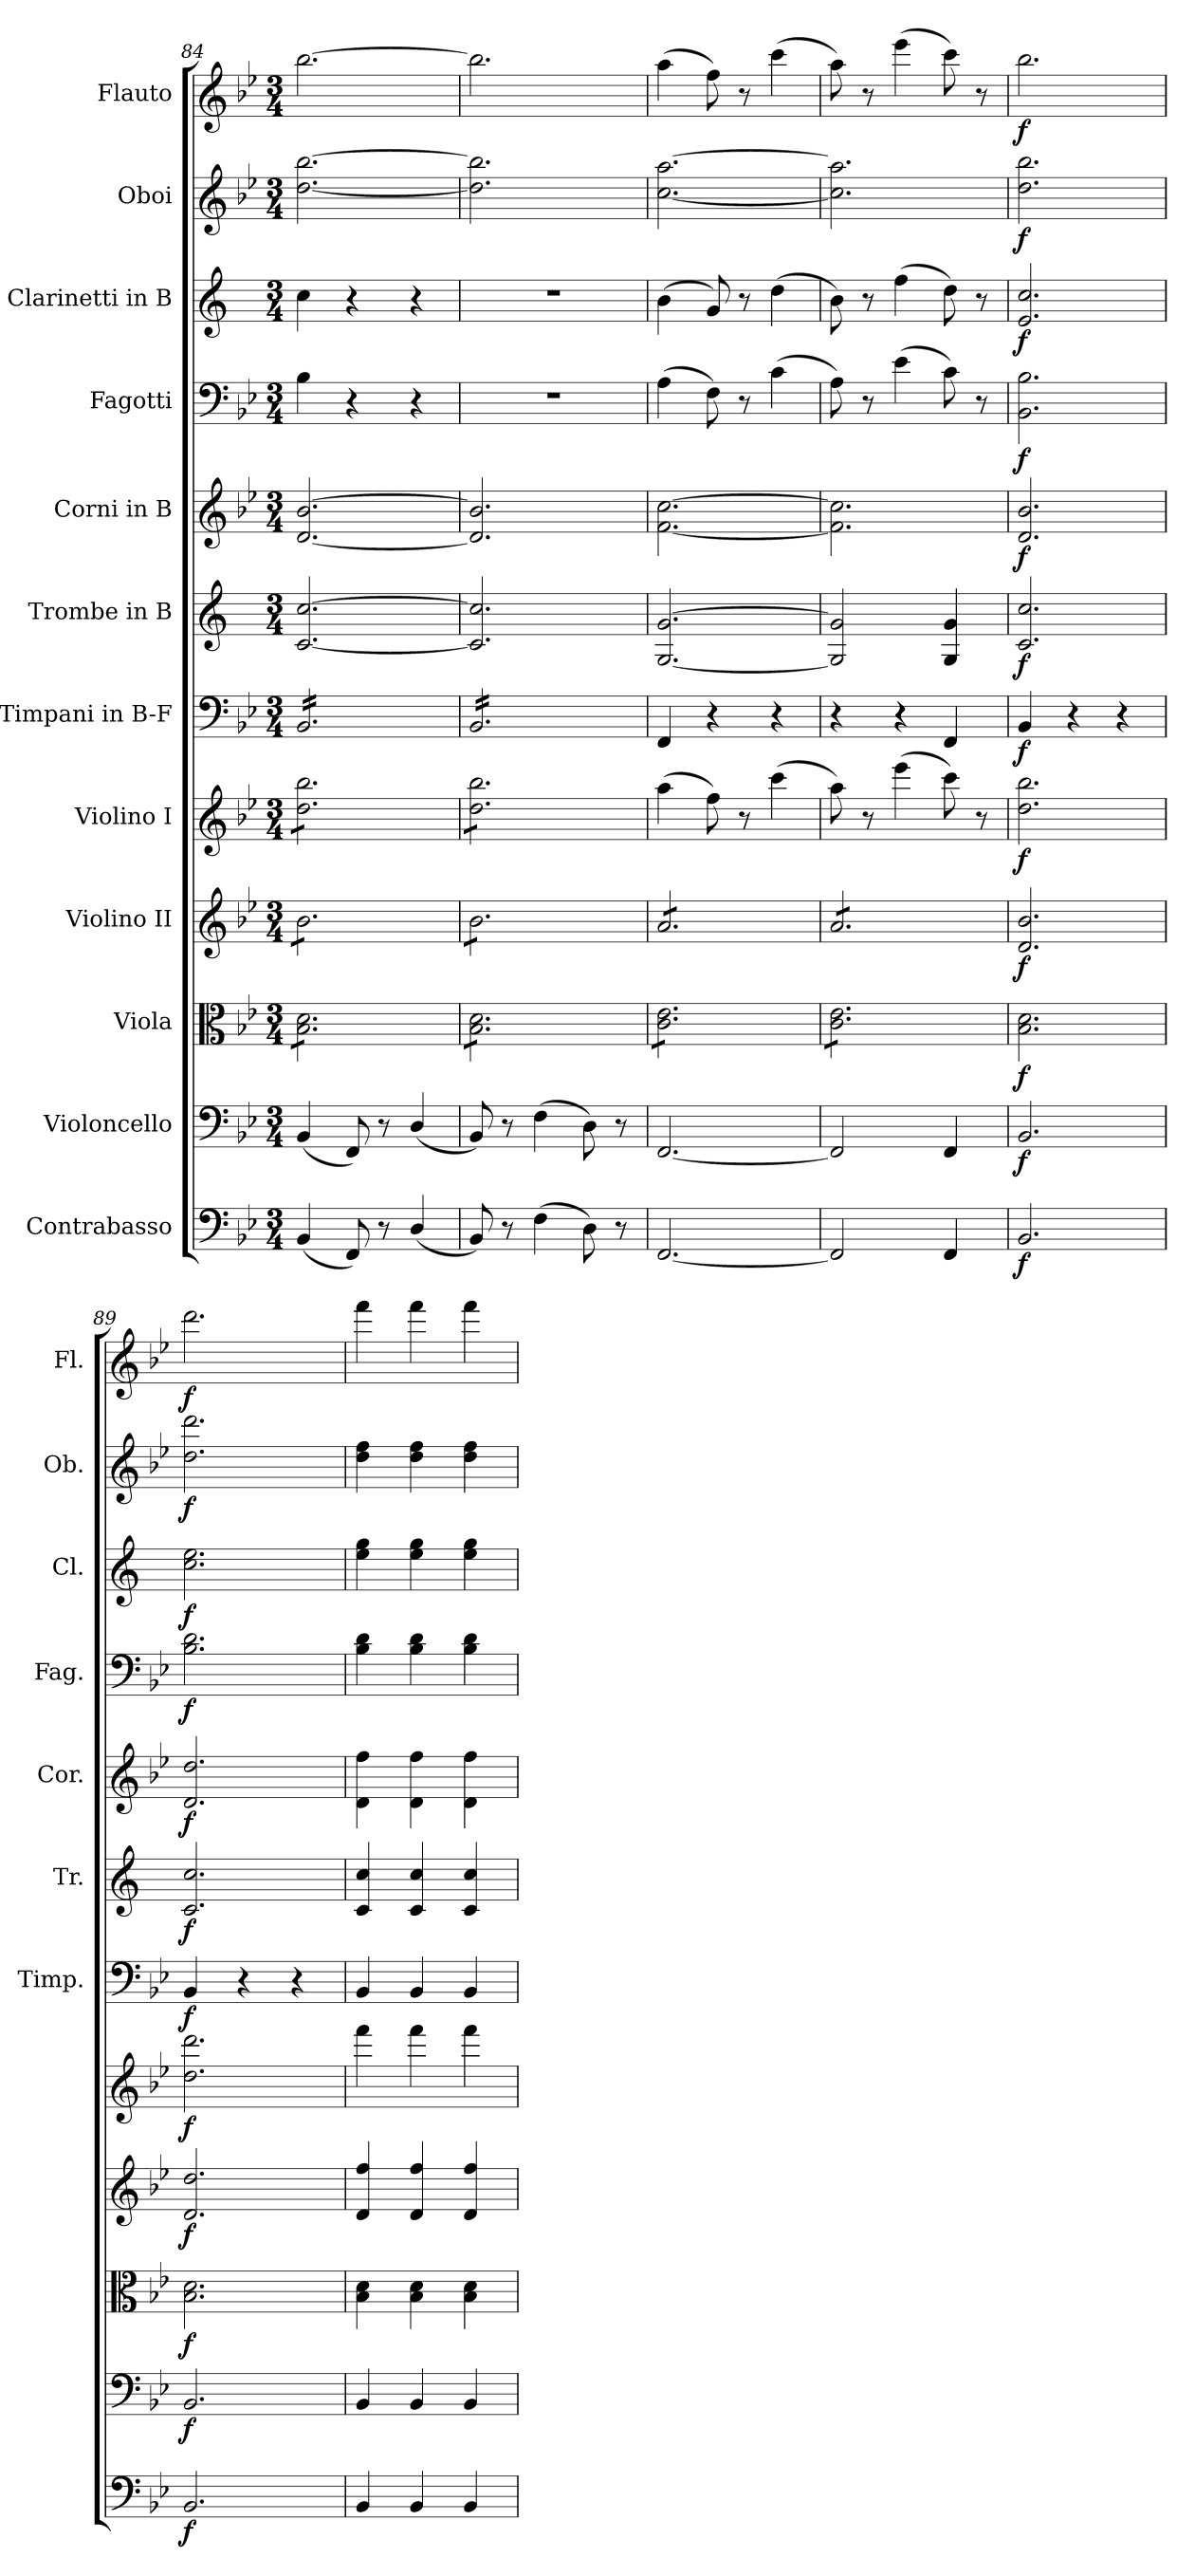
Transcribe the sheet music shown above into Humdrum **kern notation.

**kern	**dynam	**kern	**dynam	**kern	**dynam	**kern	**dynam	**kern	**dynam	**kern	**dynam	**kern	**dynam	**kern	**dynam	**kern	**dynam	**kern	**dynam	**kern	**dynam	**kern	**dynam
*part12	*part12	*part11	*part11	*part10	*part10	*part9	*part9	*part8	*part8	*part7	*part7	*part6	*part6	*part5	*part5	*part4	*part4	*part3	*part3	*part2	*part2	*part1	*part1
*staff12	*staff12	*staff11	*staff11	*staff10	*staff10	*staff9	*staff9	*staff8	*staff8	*staff7	*staff7	*staff6	*staff6	*staff5	*staff5	*staff4	*staff4	*staff3	*staff3	*staff2	*staff2	*staff1	*staff1
*I"Contrabasso	*	*I"Violoncello	*	*I"Viola	*	*I"Violino II	*	*I"Violino I	*	*I"Timpani in B-F	*	*I"Trombe in B	*	*I"Corni in B	*	*I"Fagotti	*	*I"Clarinetti in B	*	*I"Oboi	*	*I"Flauto	*
*	*	*	*	*	*	*	*	*	*	*I'Timp.	*	*I'Tr.	*	*I'Cor.	*	*I'Fag.	*	*I'Cl.	*	*I'Ob.	*	*I'Fl.	*
!!LO:PB:g=z
*clefF4	*	*clefF4	*	*clefC3	*	*clefG2	*	*clefG2	*	*clefF4	*	*clefG2	*	*clefG2	*	*clefF4	*	*clefG2	*	*clefG2	*	*clefG2	*
*ITrd7c12	*	*	*	*	*	*	*	*	*	*	*	*ITrd1c2	*	*ITrd8c14	*	*	*	*ITrd1c2	*	*	*	*	*
*k[b-e-]	*	*k[b-e-]	*	*k[b-e-]	*	*k[b-e-]	*	*k[b-e-]	*	*k[b-e-]	*	*k[b-e-]	*	*k[b-e-]	*	*k[b-e-]	*	*k[b-e-]	*	*k[b-e-]	*	*k[b-e-]	*
*M3/4	*	*M3/4	*	*M3/4	*	*M3/4	*	*M3/4	*	*M3/4	*	*M3/4	*	*M3/4	*	*M3/4	*	*M3/4	*	*M3/4	*	*M3/4	*
=84	=84	=84	=84	=84	=84	=84	=84	=84	=84	=84	=84	=84	=84	=84	=84	=84	=84	=84	=84	=84	=84	=84	=84
*	*	*	*	*tremolo	*	*	*	*	*	*	*	*	*	*	*	*	*	*	*	*	*	*	*
*	*	*	*	*	*	*tremolo	*	*	*	*	*	*	*	*	*	*	*	*	*	*	*	*	*
*	*	*	*	*	*	*	*	*tremolo	*	*	*	*	*	*	*	*	*	*	*	*	*	*	*
*	*	*	*	*	*	*	*	*	*	*tremolo	*	*	*	*	*	*	*	*	*	*	*	*	*
(4BBB-/	.	(4BB-/	.	8B-\ 8d\L	.	8b-\L	.	8dd\ 8bb-\L	.	16BB-/LL	.	[2.B-/ [2.b-/	.	[2.D/ [2.B-/	.	4B-\	.	4b-\	.	[2.dd\ [2.bb-\	.	[2.bb-\	.
.	.	.	.	.	.	.	.	.	.	16BB-/	.	.	.	.	.	.	.	.	.	.	.	.	.
.	.	.	.	8B-\ 8d\	.	8b-\	.	8dd\ 8bb-\	.	16BB-/	.	.	.	.	.	.	.	.	.	.	.	.	.
.	.	.	.	.	.	.	.	.	.	16BB-/	.	.	.	.	.	.	.	.	.	.	.	.	.
8FFF/)	.	8FF/)	.	8B-\ 8d\	.	8b-\	.	8dd\ 8bb-\	.	16BB-/	.	.	.	.	.	4r	.	4r	.	.	.	.	.
.	.	.	.	.	.	.	.	.	.	16BB-/	.	.	.	.	.	.	.	.	.	.	.	.	.
8r	.	8r	.	8B-\ 8d\	.	8b-\	.	8dd\ 8bb-\	.	16BB-/	.	.	.	.	.	.	.	.	.	.	.	.	.
.	.	.	.	.	.	.	.	.	.	16BB-/	.	.	.	.	.	.	.	.	.	.	.	.	.
(4DD/	.	(4D/	.	8B-\ 8d\	.	8b-\	.	8dd\ 8bb-\	.	16BB-/	.	.	.	.	.	4r	.	4r	.	.	.	.	.
.	.	.	.	.	.	.	.	.	.	16BB-/	.	.	.	.	.	.	.	.	.	.	.	.	.
.	.	.	.	8B-\ 8d\J	.	8b-\J	.	8dd\ 8bb-\J	.	16BB-/	.	.	.	.	.	.	.	.	.	.	.	.	.
.	.	.	.	.	.	.	.	.	.	16BB-/JJ	.	.	.	.	.	.	.	.	.	.	.	.	.
=85	=85	=85	=85	=85	=85	=85	=85	=85	=85	=85	=85	=85	=85	=85	=85	=85	=85	=85	=85	=85	=85	=85	=85
8BBB-/)	.	8BB-/)	.	8B-\ 8d\L	.	8b-\L	.	8dd\ 8bb-\L	.	16BB-/LL	.	2.B-/] 2.b-/]	.	2.D/] 2.B-/]	.	2.r	.	2.r	.	2.dd\] 2.bb-\]	.	2.bb-\]	.
.	.	.	.	.	.	.	.	.	.	16BB-/	.	.	.	.	.	.	.	.	.	.	.	.	.
8r	.	8r	.	8B-\ 8d\	.	8b-\	.	8dd\ 8bb-\	.	16BB-/	.	.	.	.	.	.	.	.	.	.	.	.	.
.	.	.	.	.	.	.	.	.	.	16BB-/	.	.	.	.	.	.	.	.	.	.	.	.	.
(4FF\	.	(4F\	.	8B-\ 8d\	.	8b-\	.	8dd\ 8bb-\	.	16BB-/	.	.	.	.	.	.	.	.	.	.	.	.	.
.	.	.	.	.	.	.	.	.	.	16BB-/	.	.	.	.	.	.	.	.	.	.	.	.	.
.	.	.	.	8B-\ 8d\	.	8b-\	.	8dd\ 8bb-\	.	16BB-/	.	.	.	.	.	.	.	.	.	.	.	.	.
.	.	.	.	.	.	.	.	.	.	16BB-/	.	.	.	.	.	.	.	.	.	.	.	.	.
8DD\)	.	8D\)	.	8B-\ 8d\	.	8b-\	.	8dd\ 8bb-\	.	16BB-/	.	.	.	.	.	.	.	.	.	.	.	.	.
.	.	.	.	.	.	.	.	.	.	16BB-/	.	.	.	.	.	.	.	.	.	.	.	.	.
8r	.	8r	.	8B-\ 8d\J	.	8b-\J	.	8dd\ 8bb-\J	.	16BB-/	.	.	.	.	.	.	.	.	.	.	.	.	.
*	*	*	*	*	*	*	*	*Xtremolo	*	*	*	*	*	*	*	*	*	*	*	*	*	*	*
.	.	.	.	.	.	.	.	.	.	16BB-/JJ	.	.	.	.	.	.	.	.	.	.	.	.	.
*	*	*	*	*	*	*	*	*	*	*Xtremolo	*	*	*	*	*	*	*	*	*	*	*	*	*
=86	=86	=86	=86	=86	=86	=86	=86	=86	=86	=86	=86	=86	=86	=86	=86	=86	=86	=86	=86	=86	=86	=86	=86
[2.FFF/	.	[2.FF/	.	8c\ 8e-\L	.	8a/L	.	(4aa\	.	4FF/	.	[2.F/ [2.f/	.	[2.F\ [2.c\	.	(4A\	.	(4a\	.	[2.cc\ [2.aa\	.	(4aa\	.
.	.	.	.	8c\ 8e-\	.	8a/	.	.	.	.	.	.	.	.	.	.	.	.	.	.	.	.	.
.	.	.	.	8c\ 8e-\	.	8a/	.	8ff\)	.	4r	.	.	.	.	.	8F\)	.	8f/)	.	.	.	8ff\)	.
.	.	.	.	8c\ 8e-\	.	8a/	.	8r	.	.	.	.	.	.	.	8r	.	8r	.	.	.	8r	.
.	.	.	.	8c\ 8e-\	.	8a/	.	(4ccc\	.	4r	.	.	.	.	.	(4c\	.	(4cc\	.	.	.	(4ccc\	.
.	.	.	.	8c\ 8e-\J	.	8a/J	.	.	.	.	.	.	.	.	.	.	.	.	.	.	.	.	.
=87	=87	=87	=87	=87	=87	=87	=87	=87	=87	=87	=87	=87	=87	=87	=87	=87	=87	=87	=87	=87	=87	=87	=87
2FFF/]	.	2FF/]	.	8c\ 8e-\L	.	8a/L	.	8aa\)	.	4r	.	2F/] 2f/]	.	2.F\] 2.c\]	.	8A\)	.	8a\)	.	2.cc\] 2.aa\]	.	8aa\)	.
.	.	.	.	8c\ 8e-\	.	8a/	.	8r	.	.	.	.	.	.	.	8r	.	8r	.	.	.	8r	.
.	.	.	.	8c\ 8e-\	.	8a/	.	(4eee-\	.	4r	.	.	.	.	.	(4e-\	.	(4ee-\	.	.	.	(4eee-\	.
.	.	.	.	8c\ 8e-\	.	8a/	.	.	.	.	.	.	.	.	.	.	.	.	.	.	.	.	.
4FFF/	.	4FF/	.	8c\ 8e-\	.	8a/	.	8ccc\)	.	4FF/	.	4F/ 4f/	.	.	.	8c\)	.	8cc\)	.	.	.	8ccc\)	.
.	.	.	.	8c\ 8e-\J	.	8a/J	.	8r	.	.	.	.	.	.	.	8r	.	8r	.	.	.	8r	.
*	*	*	*	*	*	*Xtremolo	*	*	*	*	*	*	*	*	*	*	*	*	*	*	*	*	*
*	*	*	*	*Xtremolo	*	*	*	*	*	*	*	*	*	*	*	*	*	*	*	*	*	*	*
=88	=88	=88	=88	=88	=88	=88	=88	=88	=88	=88	=88	=88	=88	=88	=88	=88	=88	=88	=88	=88	=88	=88	=88
!	!LO:DY:b	!	!LO:DY:b	!	!LO:DY:b	!	!LO:DY:b	!	!LO:DY:b	!	!LO:DY:b	!	!LO:DY:b	!	!LO:DY:b	!	!LO:DY:b	!	!LO:DY:b	!	!LO:DY:b	!	!LO:DY:b
2.BBB-/	f	2.BB-/	f	2.B-\ 2.d\	f	2.d/ 2.b-/	f	2.dd\ 2.bb-\	f	4BB-/	f	2.B-/ 2.b-/	f	2.D/ 2.B-/	f	2.BB-\ 2.B-\	f	2.d/ 2.b-/	f	2.dd\ 2.bb-\	f	2.bb-\	f
.	.	.	.	.	.	.	.	.	.	4r	.	.	.	.	.	.	.	.	.	.	.	.	.
.	.	.	.	.	.	.	.	.	.	4r	.	.	.	.	.	.	.	.	.	.	.	.	.
=89	=89	=89	=89	=89	=89	=89	=89	=89	=89	=89	=89	=89	=89	=89	=89	=89	=89	=89	=89	=89	=89	=89	=89
!	!LO:DY:b	!	!LO:DY:b	!	!LO:DY:b	!	!LO:DY:b	!	!LO:DY:b	!	!LO:DY:b	!	!LO:DY:b	!	!LO:DY:b	!	!LO:DY:b	!	!LO:DY:b	!	!LO:DY:b	!	!LO:DY:b
2.BBB-/	f	2.BB-/	f	2.B-\ 2.d\	f	2.d/ 2.dd/	f	2.dd\ 2.ddd\	f	4BB-/	f	2.B-/ 2.b-/	f	2.D/ 2.d/	f	2.B-\ 2.d\	f	2.b-\ 2.dd\	f	2.dd\ 2.ddd\	f	2.ddd\	f
.	.	.	.	.	.	.	.	.	.	4r	.	.	.	.	.	.	.	.	.	.	.	.	.
.	.	.	.	.	.	.	.	.	.	4r	.	.	.	.	.	.	.	.	.	.	.	.	.
=90	=90	=90	=90	=90	=90	=90	=90	=90	=90	=90	=90	=90	=90	=90	=90	=90	=90	=90	=90	=90	=90	=90	=90
4BBB-/	.	4BB-/	.	4B-\ 4d\	.	4d/ 4ff/	.	4fff\	.	4BB-/	.	4B-/ 4b-/	.	4D\ 4f\	.	4B-\ 4d\	.	4dd\ 4ff\	.	4dd\ 4ff\	.	4fff\	.
4BBB-/	.	4BB-/	.	4B-\ 4d\	.	4d/ 4ff/	.	4fff\	.	4BB-/	.	4B-/ 4b-/	.	4D\ 4f\	.	4B-\ 4d\	.	4dd\ 4ff\	.	4dd\ 4ff\	.	4fff\	.
4BBB-/	.	4BB-/	.	4B-\ 4d\	.	4d/ 4ff/	.	4fff\	.	4BB-/	.	4B-/ 4b-/	.	4D\ 4f\	.	4B-\ 4d\	.	4dd\ 4ff\	.	4dd\ 4ff\	.	4fff\	.
=	=	=	=	=	=	=	=	=	=	=	=	=	=	=	=	=	=	=	=	=	=	=	=
*-	*-	*-	*-	*-	*-	*-	*-	*-	*-	*-	*-	*-	*-	*-	*-	*-	*-	*-	*-	*-	*-	*-	*-
